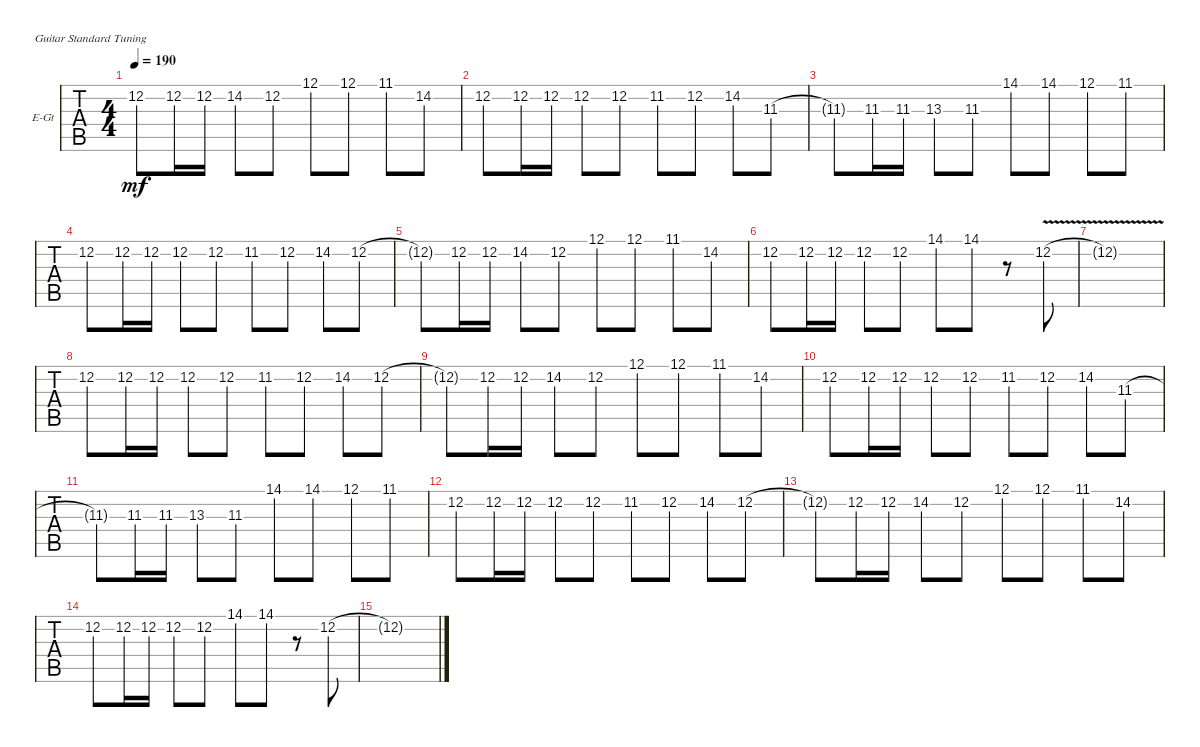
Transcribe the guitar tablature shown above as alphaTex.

\defaultSystemsLayout 4
\bracketExtendMode groupsimilarinstruments
\firstSystemTrackNameOrientation horizontal
\otherSystemsTrackNameOrientation horizontal
\track ("Matthew" "E-Gt") {instrument distortionguitar}
\staff {tabs}
\tuning (E4 B3 G3 D3 A2 E2)
\ts (4 4)
\tempo 190
\clef g2
\ks c
12.2{t}.8{dy mf} 12.2.16 12.2.16 14.2.8 12.2.8 12.1.8 12.1.8 11.1.8 14.2.8 |
12.2.8 12.2.16 12.2.16 12.2.8 12.2.8 11.2.8 12.2.8 14.2.8 11.3.8 |
11.3{t}.8 11.3.16 11.3.16 13.3.8 11.3.8 14.1.8 14.1.8 12.1.8 11.1.8 |
12.2.8 12.2.16 12.2.16 12.2.8 12.2.8 11.2.8 12.2.8 14.2.8 12.2.8 |
12.2{t}.8 12.2.16 12.2.16 14.2.8 12.2.8 12.1.8 12.1.8 11.1.8 14.2.8 |
12.2.8 12.2.16 12.2.16 12.2.8 12.2.8 14.1.8 14.1.8 r.8 12.2{v}.8 |
12.2{v t}.1 |
12.2.8 12.2.16 12.2.16 12.2.8 12.2.8 11.2.8 12.2.8 14.2.8 12.2.8 |
12.2{t}.8 12.2.16 12.2.16 14.2.8 12.2.8 12.1.8 12.1.8 11.1.8 14.2.8 |
12.2.8 12.2.16 12.2.16 12.2.8 12.2.8 11.2.8 12.2.8 14.2.8 11.3.8 |
11.3{t}.8 11.3.16 11.3.16 13.3.8 11.3.8 14.1.8 14.1.8 12.1.8 11.1.8 |
12.2.8 12.2.16 12.2.16 12.2.8 12.2.8 11.2.8 12.2.8 14.2.8 12.2.8 |
12.2{t}.8 12.2.16 12.2.16 14.2.8 12.2.8 12.1.8 12.1.8 11.1.8 14.2.8 |
12.2.8 12.2.16 12.2.16 12.2.8 12.2.8 14.1.8 14.1.8 r.8 12.2.8 |
12.2{t}.1
